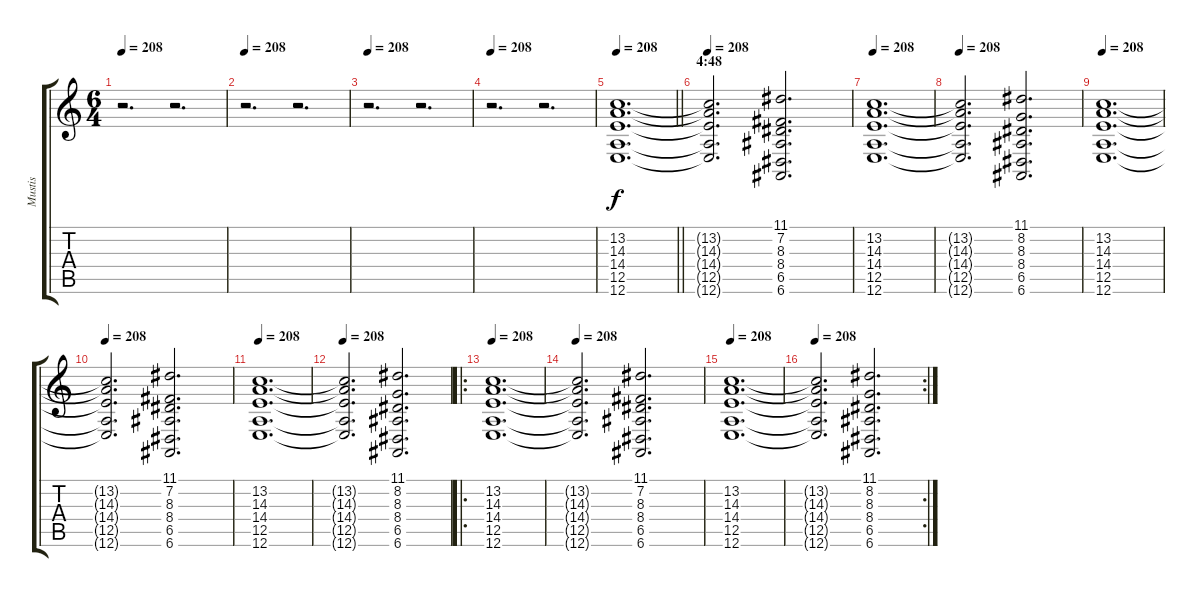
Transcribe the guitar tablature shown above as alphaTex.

\track ("Mustis" "Mustis") {instrument choiraahs}
\staff {score tabs}
\tuning (E4 B3 G3 D3 A2 E2) {hide}
\ts (6 4)
\tempo 208
\clef g2
\ks c
r.2{d dy f} r.2{d} |
\tempo 208
r.2{d} r.2{d} |
\tempo 208
r.2{d} r.2{d} |
\tempo 208
r.2{d} r.2{d} |
\tempo 210
\tempo 208
\barLineRight lightlight
(13.2 14.3 14.4 12.5 12.6).1{d} |
\section ("" "4:48")
\tempo 208
(13.2{t} 14.3{t} 14.4{t} 12.5{t} 12.6{t}).2{d} (11.1 7.2 8.3 8.4 6.5 6.6).2{d} |
\tempo 208
(13.2 14.3 14.4 12.5 12.6).1{d} |
\tempo 208
(13.2{t} 14.3{t} 14.4{t} 12.5{t} 12.6{t}).2{d} (11.1 8.2 8.3 8.4 6.5 6.6).2{d} |
\tempo 208
(13.2 14.3 14.4 12.5 12.6).1{d} |
\tempo 208
(13.2{t} 14.3{t} 14.4{t} 12.5{t} 12.6{t}).2{d} (11.1 7.2 8.3 8.4 6.5 6.6).2{d} |
\tempo 208
(13.2 14.3 14.4 12.5 12.6).1{d} |
\tempo 208
(13.2{t} 14.3{t} 14.4{t} 12.5{t} 12.6{t}).2{d} (11.1 8.2 8.3 8.4 6.5 6.6).2{d} |
\ro
\tempo 208
(13.2 14.3 14.4 12.5 12.6).1{d} |
\tempo 208
(13.2{t} 14.3{t} 14.4{t} 12.5{t} 12.6{t}).2{d} (11.1 7.2 8.3 8.4 6.5 6.6).2{d} |
\tempo 208
(13.2 14.3 14.4 12.5 12.6).1{d} |
\rc 2
\tempo 208
(13.2{t} 14.3{t} 14.4{t} 12.5{t} 12.6{t}).2{d} (11.1 8.2 8.3 8.4 6.5 6.6).2{d}
